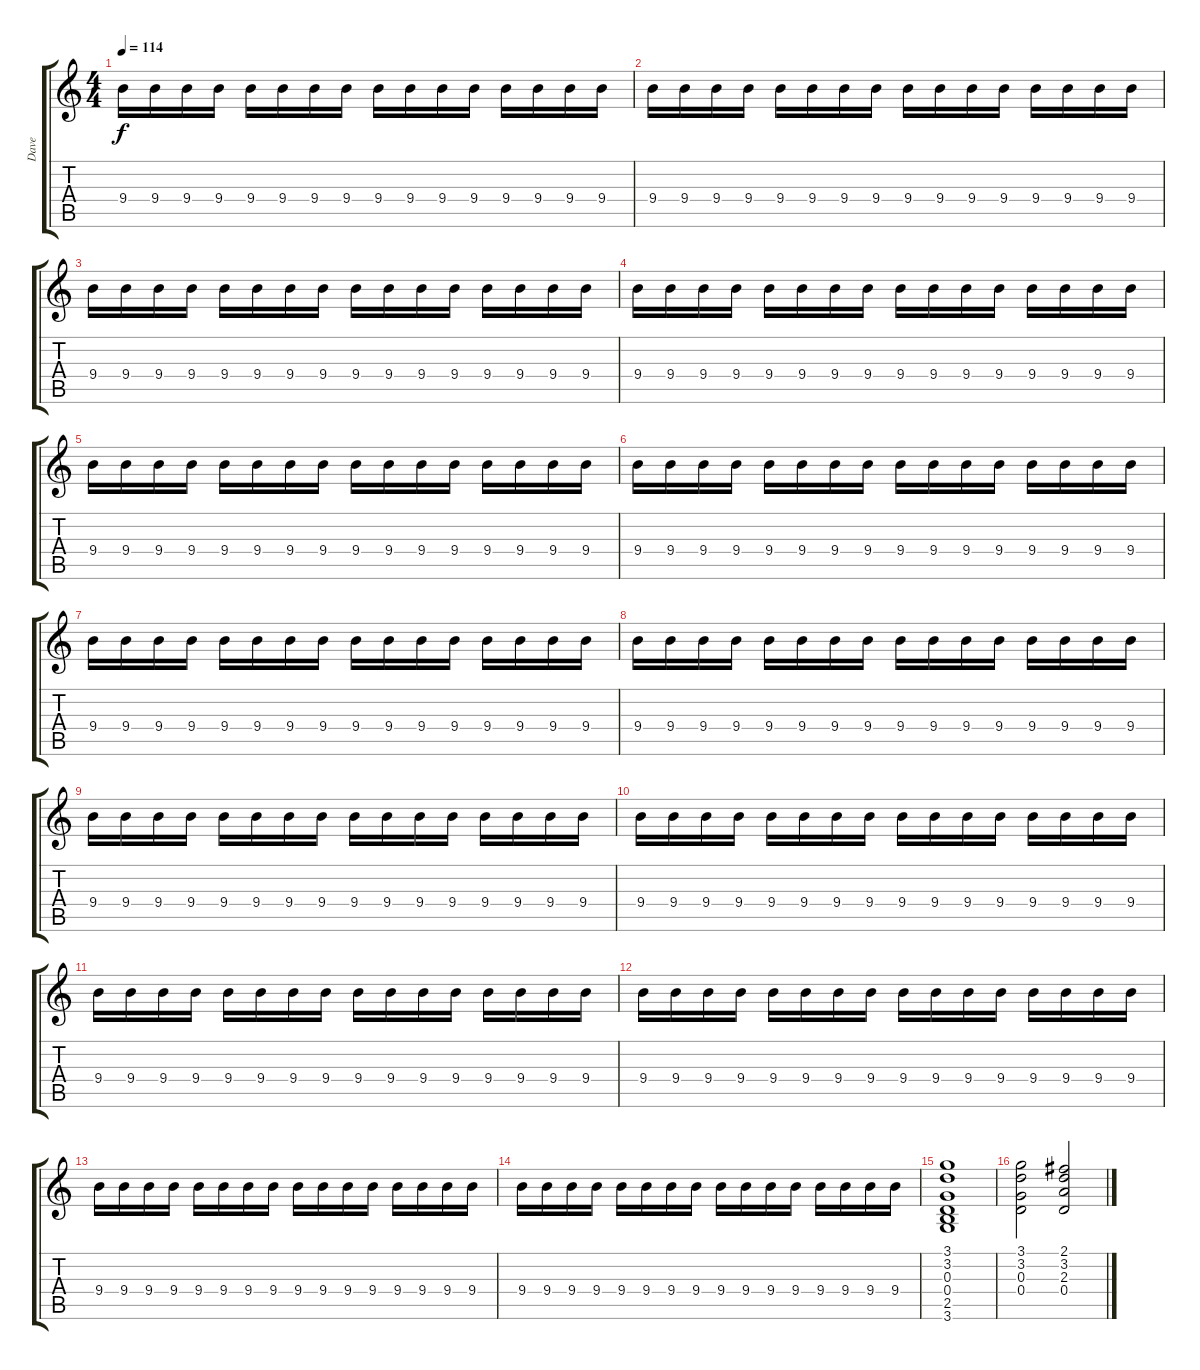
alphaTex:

\track ("Dave" "Dave") {instrument overdrivenguitar}
\staff {score tabs}
\tuning (E4 B3 G3 D3 A2 E2) {hide}
\ts (4 4)
\tempo 114
\clef g2
\ks c
9.4.16{dy f} 9.4.16 9.4.16 9.4.16 9.4.16 9.4.16 9.4.16 9.4.16 9.4.16 9.4.16 9.4.16 9.4.16 9.4.16 9.4.16 9.4.16 9.4.16 |
9.4.16 9.4.16 9.4.16 9.4.16 9.4.16 9.4.16 9.4.16 9.4.16 9.4.16 9.4.16 9.4.16 9.4.16 9.4.16 9.4.16 9.4.16 9.4.16 |
9.4.16 9.4.16 9.4.16 9.4.16 9.4.16 9.4.16 9.4.16 9.4.16 9.4.16 9.4.16 9.4.16 9.4.16 9.4.16 9.4.16 9.4.16 9.4.16 |
9.4.16 9.4.16 9.4.16 9.4.16 9.4.16 9.4.16 9.4.16 9.4.16 9.4.16 9.4.16 9.4.16 9.4.16 9.4.16 9.4.16 9.4.16 9.4.16 |
9.4.16 9.4.16 9.4.16 9.4.16 9.4.16 9.4.16 9.4.16 9.4.16 9.4.16 9.4.16 9.4.16 9.4.16 9.4.16 9.4.16 9.4.16 9.4.16 |
9.4.16 9.4.16 9.4.16 9.4.16 9.4.16 9.4.16 9.4.16 9.4.16 9.4.16 9.4.16 9.4.16 9.4.16 9.4.16 9.4.16 9.4.16 9.4.16 |
9.4.16 9.4.16 9.4.16 9.4.16 9.4.16 9.4.16 9.4.16 9.4.16 9.4.16 9.4.16 9.4.16 9.4.16 9.4.16 9.4.16 9.4.16 9.4.16 |
9.4.16 9.4.16 9.4.16 9.4.16 9.4.16 9.4.16 9.4.16 9.4.16 9.4.16 9.4.16 9.4.16 9.4.16 9.4.16 9.4.16 9.4.16 9.4.16 |
9.4.16 9.4.16 9.4.16 9.4.16 9.4.16 9.4.16 9.4.16 9.4.16 9.4.16 9.4.16 9.4.16 9.4.16 9.4.16 9.4.16 9.4.16 9.4.16 |
9.4.16 9.4.16 9.4.16 9.4.16 9.4.16 9.4.16 9.4.16 9.4.16 9.4.16 9.4.16 9.4.16 9.4.16 9.4.16 9.4.16 9.4.16 9.4.16 |
9.4.16 9.4.16 9.4.16 9.4.16 9.4.16 9.4.16 9.4.16 9.4.16 9.4.16 9.4.16 9.4.16 9.4.16 9.4.16 9.4.16 9.4.16 9.4.16 |
9.4.16 9.4.16 9.4.16 9.4.16 9.4.16 9.4.16 9.4.16 9.4.16 9.4.16 9.4.16 9.4.16 9.4.16 9.4.16 9.4.16 9.4.16 9.4.16 |
9.4.16 9.4.16 9.4.16 9.4.16 9.4.16 9.4.16 9.4.16 9.4.16 9.4.16 9.4.16 9.4.16 9.4.16 9.4.16 9.4.16 9.4.16 9.4.16 |
9.4.16 9.4.16 9.4.16 9.4.16 9.4.16 9.4.16 9.4.16 9.4.16 9.4.16 9.4.16 9.4.16 9.4.16 9.4.16 9.4.16 9.4.16 9.4.16 |
(3.1 3.2 0.3 0.4 2.5 3.6).1 |
(3.1 3.2 0.3 0.4).2 (2.1 3.2 2.3 0.4).2
